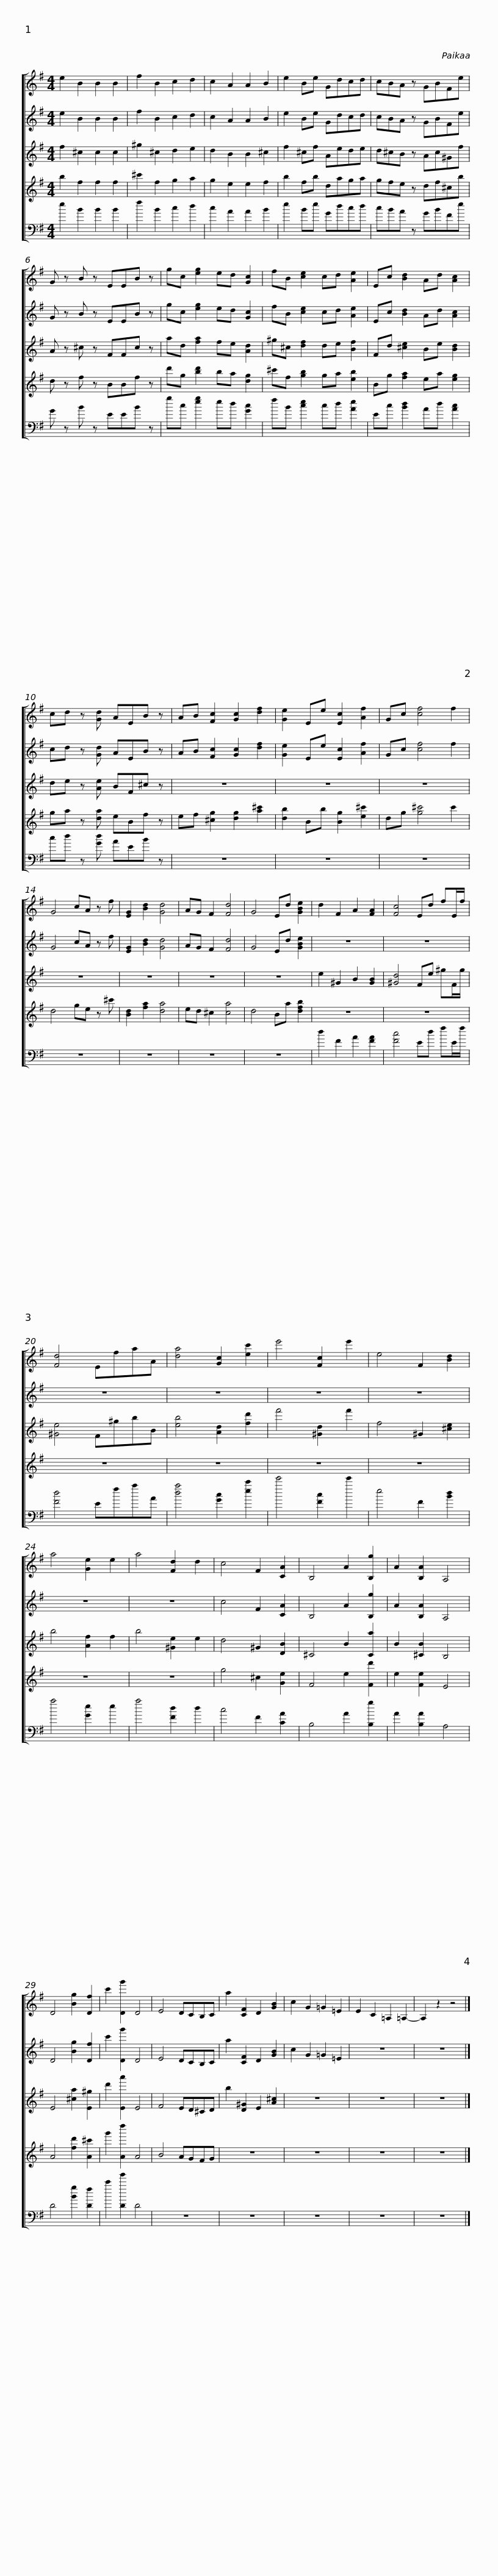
X:1
%%score [ 1 2 3 4 5 ]
L:1/8
M:4/4
I:linebreak $
K:G
V:1 treble
V:2 treble
V:3 treble transpose=-2
V:4 treble transpose=-7
V:5 bass
V:1
 e2 B2 B2 B2 | f2 B2 c2 d2 | c2 A2 A2 B2 | e2 Be Gdcd | cBA z GBFe |$ %5
 G z B z EEB z | gc [eg]2 ed [Gc]2 | fB [ce]2 cd [Ae]2 | Ec [Bd]2 Ad [Ac]2 | cd z [Gd] AEB z |$ %10
 AB [Fc]2 [Gc]2 [df]2 | [Ge]2 Ee [Ec]2 [Af]2 | Gc [cf]4 f2 | G4 cA z f | [EG]2 [Bd]2 [Gd]4 | %15
 AG F2 [Fd]4 | G4 Ed [GBe]2 | d2 F2 A2 [FA]2 |$ [Fc]4 Ed fE/f/ | [Fd]4 EfaA | %20
 [da]4 [Gc]2 [ec']2 | e'4 [Fc]2 e'2 | e4 F2 [Bd]2 | a4 [Ge]2 e2 | a4 [Fd]2 d2 | %25
 c4 F2 [CA]2 |$ B,4 A2 [B,g]2 | A2 [B,A]2 A,4 | D4 [Bg]2 [Df]2 | c'2 [Dg']2 D4 | %30
 E4 DCB,C | a2 [CF]2 D2 [GB]2 | c2 G2 =G2 =E2 | E2 C2 =A,2 =A,2- |$ A,2 z2 z4 |] %35
V:2
 e2 B2 B2 B2 | f2 B2 c2 d2 | c2 A2 A2 B2 | e2 Be Gdcd | cBA z GBFe |$ %5
 G z B z EEB z | gc [eg]2 ed [Gc]2 | fB [ce]2 cd [Ae]2 | Ec [Bd]2 Ad [Ac]2 | cd z [Gd] AEB z |$ %10
 AB [Fc]2 [Gc]2 [df]2 | [Ge]2 Ee [Ec]2 [Af]2 | Gc [cf]4 f2 | G4 cA z f | [EG]2 [Bd]2 [Gd]4 | %15
 AG F2 [Fd]4 | G4 Ed [GBe]2 | z8 |$ z8 | z8 | %20
 z8 | z8 | z8 | z8 | z8 | %25
 c4 F2 [CA]2 |$ B,4 A2 [B,g]2 | A2 [B,A]2 A,4 | D4 [Bg]2 [Df]2 | c'2 [Dg']2 D4 | %30
 E4 DCB,C | a2 [CF]2 D2 [GB]2 | c2 G2 =G2 =E2 | z8 |$ z8 |] %35
V:3
 f2 ^c2 c2 c2 | ^g2 ^c2 d2 e2 | d2 B2 B2 ^c2 | f2 ^cf Aede | d^cB z Ac^Gf |$ %5
 A z ^c z FFc z | ad [fa]2 fe [Ad]2 | ^g^c [df]2 de [Bf]2 | Fd [^ce]2 Be [Bd]2 | de z [Ae] BF^c z |$ %10
 z8 | z8 | z8 | z8 | z8 | %15
 z8 | z8 | e2 ^G2 B2 [GB]2 |$ [^Gd]4 Fe ^gF/g/ | [^Ge]4 F^gbB | %20
 [eb]4 [Ad]2 [fd']2 | f'4 [^Gd]2 f'2 | f4 ^G2 [^ce]2 | b4 [Af]2 f2 | b4 [^Ge]2 e2 | %25
 d4 ^G2 [DB]2 |$ ^C4 B2 [Ca]2 | B2 [^CB]2 B,4 | E4 [^ca]2 [E^g]2 | d'2 [Ea']2 E4 | %30
 F4 ED^CD | b2 [D^G]2 E2 [A^c]2 | z8 | z8 |$ z8 |] %35
V:4
 b2 f2 f2 f2 | ^c'2 f2 g2 a2 | g2 e2 e2 f2 | b2 fb daga | gfe z df^cb |$ %5
 d z f z BBf z | d'g [bd']2 ba [dg]2 | ^c'f [gb]2 ga [eb]2 | Bg [fa]2 ea [eg]2 | ga z [da] eBf z |$ %10
 ef [^cg]2 [dg]2 [a^c']2 | [db]2 Bb [Bg]2 [e^c']2 | dg [g^c']4 c'2 | d4 ge z ^c' | [Bd]2 [fa]2 [da]4 | %15
 ed ^c2 [ca]4 | d4 Ba [dfb]2 | z8 |$ z8 | z8 | %20
 z8 | z8 | z8 | z8 | z8 | %25
 g4 ^c2 [Ge]2 |$ F4 e2 [Fd']2 | e2 [Fe]2 E4 | A4 [fd']2 [A^c']2 | g'2 [Ad'']2 A4 | %30
 B4 AGFG | z8 | z8 | z8 |$ z8 |] %35
V:5
 e2 B2 B2 B2 | f2 B2 c2 d2 | c2 A2 A2 B2 | e2 Be Gdcd | cBA z GBFe |$ %5
 G z B z EEB z | gc [eg]2 ed [Gc]2 | fB [ce]2 cd [Ae]2 | Ec [Bd]2 Ad [Ac]2 | cd z [Gd] AEB z |$ %10
 z8 | z8 | z8 | z8 | z8 | %15
 z8 | z8 | d2 F2 A2 [FA]2 |$ [Fc]4 Ed fE/f/ | [Fd]4 EfaA | %20
 [da]4 [Gc]2 [ec']2 | e'4 [Fc]2 e'2 | e4 F2 [Bd]2 | a4 [Ge]2 e2 | a4 [Fd]2 d2 | %25
 c4 F2 [CA]2 |$ B,4 A2 [B,g]2 | A2 [B,A]2 A,4 | D4 [Bg]2 [Df]2 | c'2 [Dg']2 D4 | %30
 z8 | z8 | z8 | z8 |$ z8 |] %35
